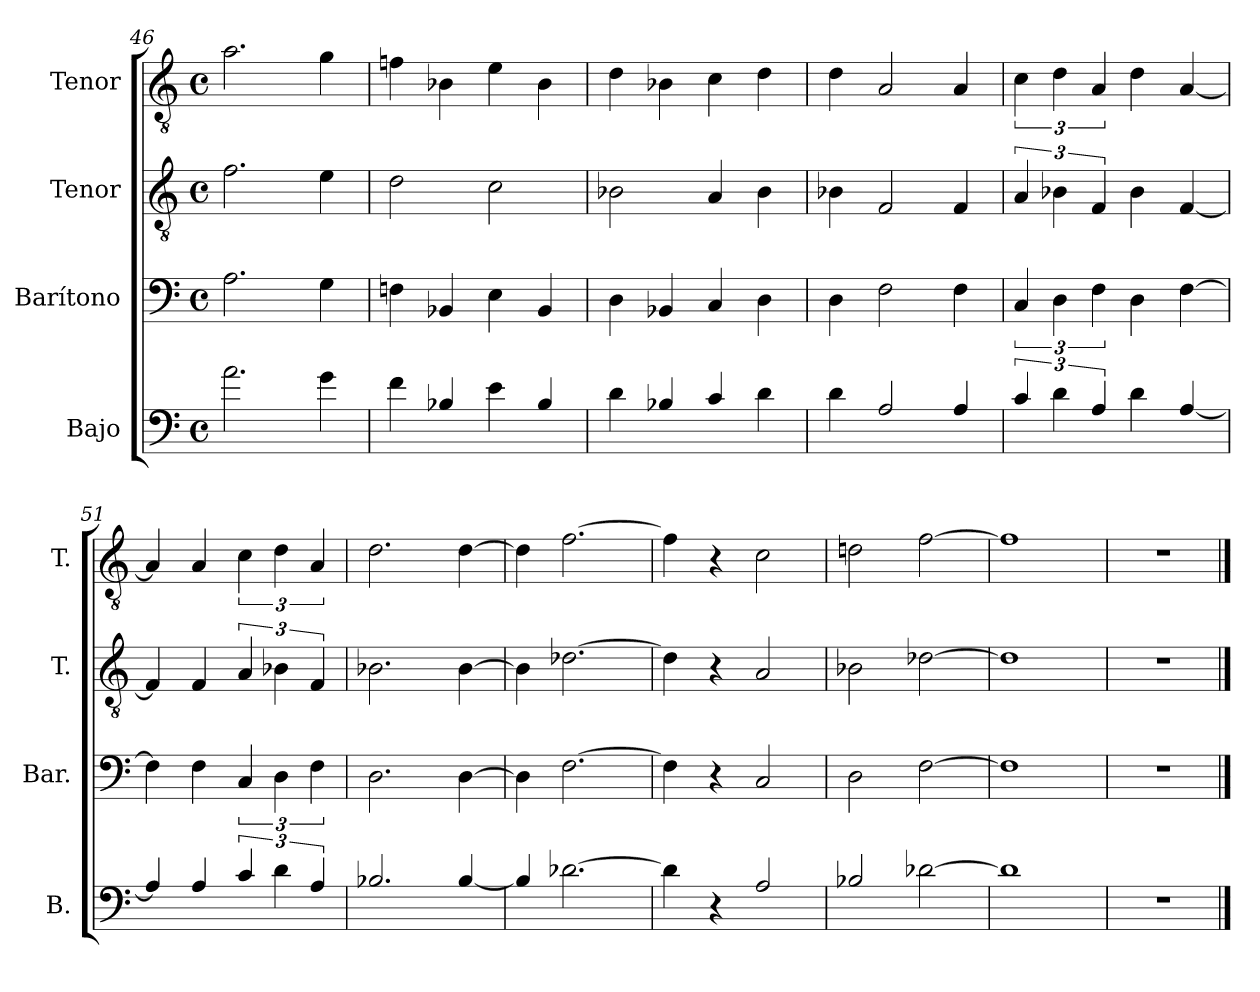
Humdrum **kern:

**kern	**kern	**kern	**kern
*part4	*part3	*part2	*part1
*staff4	*staff3	*staff2	*staff1
*I"Bajo	*I"Barítono	*I"Tenor	*I"Tenor
*I'B.	*I'Bar.	*I'T.	*I'T.
*clefF4	*clefF4	*clefGv2	*clefGv2
*ITrd7c12	*	*	*
*k[]	*k[]	*k[]	*k[]
*M4/4	*M4/4	*M4/4	*M4/4
*met(c)	*met(c)	*met(c)	*met(c)
=46	=46	=46	=46
2.A\	2.A\	2.f\	2.a\
4G\	4G\	4e\	4g\
=47	=47	=47	=47
4F\	4Fn\	2d\	4fn\
4BB-X/	4BB-X/	.	4B-X\
4E\	4E\	2c\	4e\
4BB-/	4BB-/	.	4B-\
=48	=48	=48	=48
4D\	4D\	2B-X\	4d\
4BB-X/	4BB-X/	.	4B-X\
4C/	4C/	4A/	4c\
4D\	4D\	4B-\	4d\
=49	=49	=49	=49
4D\	4D\	4B-X\	4d\
2AA/	2F\	2F/	2A/
4AA/	4F\	4F/	4A/
=50	=50	=50	=50
6C/	6C/	6A/	6c\
6D\	6D\	6B-X\	6d\
6AA/	6F\	6F/	6A/
4D\	4D\	4B-\	4d\
[4AA/	[4F\	[4F/	[4A/
=51	=51	=51	=51
4AA/]	4F\]	4F/]	4A/]
4AA/	4F\	4F/	4A/
6C/	6C/	6A/	6c\
6D\	6D\	6B-X\	6d\
6AA/	6F\	6F/	6A/
!!LO:PB:g=z
=52	=52	=52	=52
2.BB-X/	2.D\	2.B-X\	2.d\
[4BB-/	[4D\	[4B-\	[4d\
=53	=53	=53	=53
4BB-/]	4D\]	4B-\]	4d\]
[2.D-X\	[2.F\	[2.d-X\	[2.f\
=54	=54	=54	=54
4D-\]	4F\]	4d-\]	4f\]
4r	4r	4r	4r
2AA/	2C/	2A/	2c\
=55	=55	=55	=55
2BB-X/	2D\	2B-X\	2dn\
[2D-X\	[2F\	[2d-X\	[2f\
=56	=56	=56	=56
1D-]	1F]	1d-]	1f]
=57	=57	=57	=57
1r	1r	1r	1r
==	==	==	==
*-	*-	*-	*-
